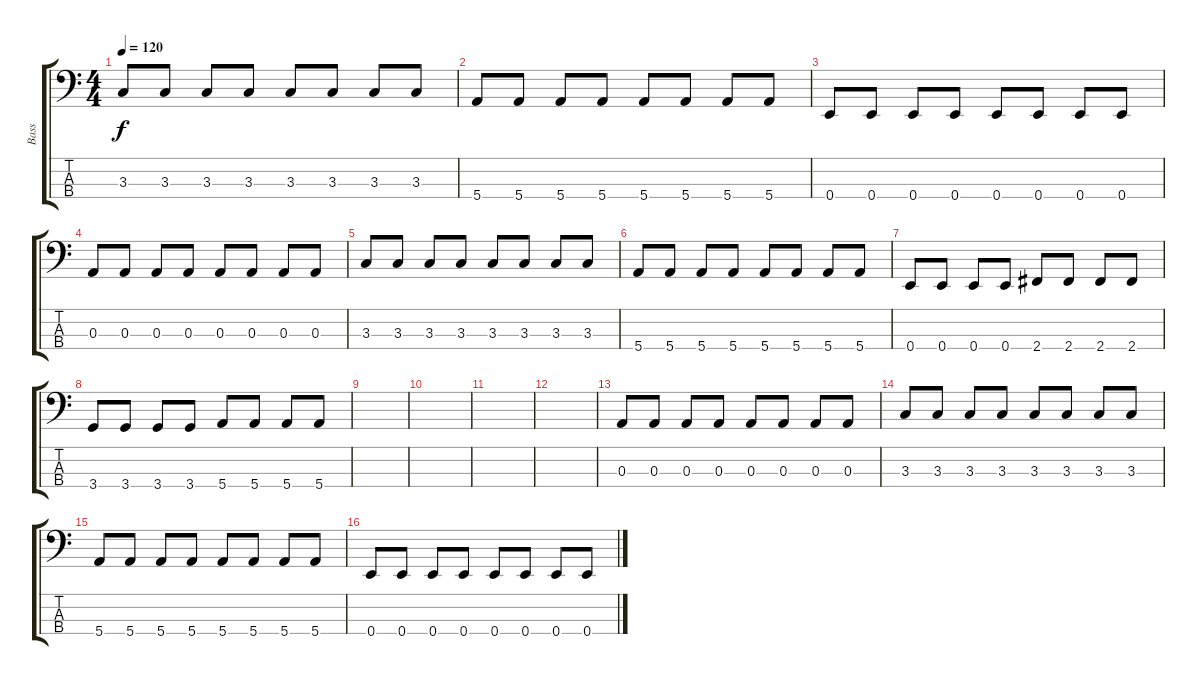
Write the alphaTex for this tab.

\track ("Bass" "Bass") {instrument electricbassfinger}
\staff {score tabs}
\tuning (G2 D2 A1 E1) {hide}
\ts (4 4)
\tempo 120
\clef f4
\ks c
3.3.8{dy f} 3.3.8 3.3.8 3.3.8 3.3.8 3.3.8 3.3.8 3.3.8 |
5.4.8 5.4.8 5.4.8 5.4.8 5.4.8 5.4.8 5.4.8 5.4.8 |
0.4.8 0.4.8 0.4.8 0.4.8 0.4.8 0.4.8 0.4.8 0.4.8 |
0.3.8 0.3.8 0.3.8 0.3.8 0.3.8 0.3.8 0.3.8 0.3.8 |
3.3.8 3.3.8 3.3.8 3.3.8 3.3.8 3.3.8 3.3.8 3.3.8 |
5.4.8 5.4.8 5.4.8 5.4.8 5.4.8 5.4.8 5.4.8 5.4.8 |
0.4.8 0.4.8 0.4.8 0.4.8 2.4.8 2.4.8 2.4.8 2.4.8 |
3.4.8 3.4.8 3.4.8 3.4.8 5.4.8 5.4.8 5.4.8 5.4.8 |
|
|
|
|
0.3.8 0.3.8 0.3.8 0.3.8 0.3.8 0.3.8 0.3.8 0.3.8 |
3.3.8 3.3.8 3.3.8 3.3.8 3.3.8 3.3.8 3.3.8 3.3.8 |
5.4.8 5.4.8 5.4.8 5.4.8 5.4.8 5.4.8 5.4.8 5.4.8 |
0.4.8 0.4.8 0.4.8 0.4.8 0.4.8 0.4.8 0.4.8 0.4.8
